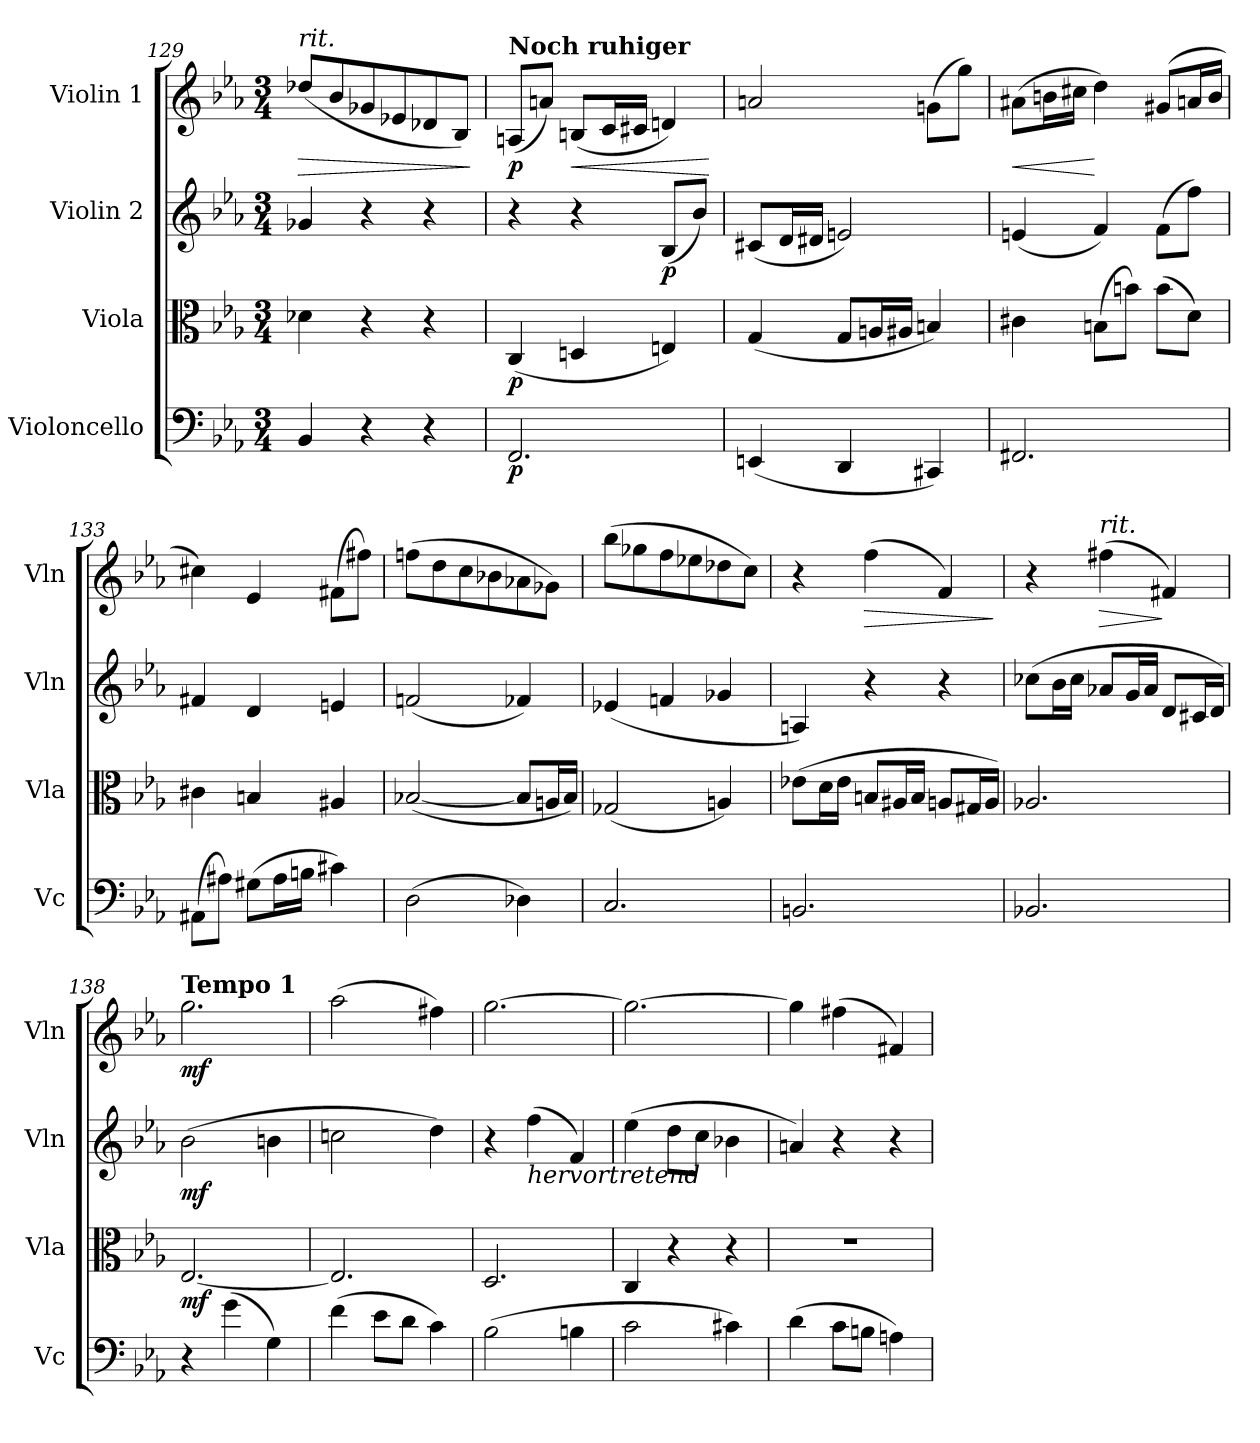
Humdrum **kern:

**kern	**dynam	**kern	**dynam	**kern	**dynam	**kern	**dynam
*part4	*part4	*part3	*part3	*part2	*part2	*part1	*part1
*staff4	*staff4	*staff3	*staff3	*staff2	*staff2	*staff1	*staff1
*I"Violoncello	*	*I"Viola	*	*I"Violin 2	*	*I"Violin 1	*
*I'Vc	*	*I'Vla	*	*I'Vln	*	*I'Vln	*
!!LO:PB:g=z
*clefF4	*	*clefC3	*	*clefG2	*	*clefG2	*
*k[b-e-a-]	*	*k[b-e-a-]	*	*k[b-e-a-]	*	*k[b-e-a-]	*
*M3/4	*	*M3/4	*	*M3/4	*	*M3/4	*
=129	=129	=129	=129	=129	=129	=129	=129
!	!	!	!	!	!	!LO:TX:a:i:t=rit.	!
!	!	!	!	!	!	!	!LO:HP:b
4BB-/	.	4d-X\	.	4g-X/	.	(8dd-X/L	>
.	.	.	.	.	.	8b-/	.
4r	.	4r	.	4r	.	8g-X/	.
.	.	.	.	.	.	8e-X/	.
4r	.	4r	.	4r	.	8d-X/	.
.	.	.	.	.	.	8B-/J)	.
.	.	.	.	.	.	.	]
=130	=130	=130	=130	=130	=130	=130	=130
!	!	!	!	!	!	!LO:TX:a:B:t=Noch ruhiger	!
!	!LO:DY:b	!	!LO:DY:b	!	!	!	!LO:DY:b
2.FF/	p	(4C/	p	4r	.	(8An/L	p
.	.	.	.	.	.	8an/J)	.
!	!	!	!	!	!	!	!LO:HP:b
.	.	4Dn/	.	4r	.	(8Bn/L	<
.	.	.	.	.	.	16c/L	.
.	.	.	.	.	.	16c#X/JJ	.
!	!	!	!	!	!LO:DY:b	!	!
.	.	4En/)	.	(8B-/L	p	4dn/)	.
.	.	.	.	8b-/J)	.	.	.
.	.	.	.	.	.	.	[
=131	=131	=131	=131	=131	=131	=131	=131
(4EEn/	.	(4G/	.	(8c#X/L	.	2an/	.
.	.	.	.	16d/L	.	.	.
.	.	.	.	16d#X/JJ	.	.	.
4DD/	.	8G/L	.	2en/)	.	.	.
.	.	16An/L	.	.	.	.	.
.	.	16A#X/JJ	.	.	.	.	.
4CC#X/)	.	4Bn/)	.	.	.	(8gn\L	.
.	.	.	.	.	.	8gg\J)	.
=132	=132	=132	=132	=132	=132	=132	=132
!	!	!	!	!	!	!	!LO:HP:b
2.FF#X/	.	4c#X\	.	(4en/	.	(8a#X\L	<
.	.	.	.	.	.	16bn\L	.
.	.	.	.	.	.	16cc#X\JJ	.
.	.	(8Bn\L	.	4f/)	.	4dd\)	[
.	.	8bn\J)	.	.	.	.	.
.	.	(8b\L	.	(8f\L	.	(8g#X/L	.
.	.	8d\J)	.	8ff\J)	.	16an/L	.
.	.	.	.	.	.	16b/JJ	.
=133	=133	=133	=133	=133	=133	=133	=133
(8AA#X\L	.	4c#X\	.	4f#X/	.	4cc#X\)	.
8A#X\J)	.	.	.	.	.	.	.
(8G#X\L	.	4Bn/	.	4d/	.	4e-/	.
16A#\L	.	.	.	.	.	.	.
16Bn\JJ	.	.	.	.	.	.	.
4c#X\)	.	4A#X/	.	4en/	.	(8f#X\L	.
.	.	.	.	.	.	8ff#X\J)	.
!!LO:LB:g=z
=134	=134	=134	=134	=134	=134	=134	=134
(2D\	.	([2B-X/	.	(2fn/	.	(8ffn\L	.
.	.	.	.	.	.	8dd\	.
.	.	.	.	.	.	8cc\	.
.	.	.	.	.	.	8b-X\	.
4D-X\)	.	8B-/L]	.	4f-X/)	.	8a-X\	.
.	.	16An/L	.	.	.	8g-X\J)	.
.	.	16B-/JJ)	.	.	.	.	.
=135	=135	=135	=135	=135	=135	=135	=135
2.C/	.	(2G-X/	.	(4e-X/	.	(8bb-\L	.
.	.	.	.	.	.	8gg-X\	.
.	.	.	.	4fn/	.	8ff\	.
.	.	.	.	.	.	8ee-X\	.
.	.	4An/)	.	4g-X/	.	8dd-X\	.
.	.	.	.	.	.	8cc\J)	.
=136	=136	=136	=136	=136	=136	=136	=136
2.BBn/	.	(8e-X\L	.	4An/)	.	4r	.
.	.	16d\L	.	.	.	.	.
.	.	16e-\JJ	.	.	.	.	.
!	!	!	!	!	!	!	!LO:HP:b
.	.	8Bn/L	.	4r	.	(4ff\	>
.	.	16A#X/L	.	.	.	.	.
.	.	16B/JJ	.	.	.	.	.
.	.	8An/L	.	4r	.	4f/)	.
.	.	16G#X/L	.	.	.	.	.
.	.	16A/JJ)	.	.	.	.	.
.	.	.	.	.	.	.	]
=137	=137	=137	=137	=137	=137	=137	=137
2.BB-X/	.	2.A-X/	.	(8cc-X\L	.	4r	.
.	.	.	.	16b-\L	.	.	.
.	.	.	.	16cc-\JJ	.	.	.
!	!	!	!	!	!	!LO:TX:a:i:t=rit.	!
!	!	!	!	!	!	!	!LO:HP:b
.	.	.	.	8a-X/L	.	(4ff#X\	>
.	.	.	.	16g/L	.	.	.
.	.	.	.	16a-/JJ	.	.	.
.	.	.	.	8d/L	.	4f#X/)	]
.	.	.	.	16c#X/L	.	.	.
.	.	.	.	16d/JJ)	.	.	.
=138	=138	=138	=138	=138	=138	=138	=138
!	!	!	!	!	!	!LO:TX:a:B:t=Tempo 1	!
!	!	!	!LO:DY:b	!	!LO:DY:b	!	!LO:DY:b
4r	.	[2.E-/	mf	(2b-\	mf	2.gg\	mf
!	!LO:DY:b	!	!	!	!	!	!
!	!LO:DY:n=1:b	!	!	!	!	!	!
(4g\	mf other-dynamics	.	.	.	.	.	.
4G\)	.	.	.	4bn\	.	.	.
=139	=139	=139	=139	=139	=139	=139	=139
(4f\	.	2.E-/]	.	2ccn\	.	(2aa-\	.
8e-\L	.	.	.	.	.	.	.
8d\J	.	.	.	.	.	.	.
4c\)	.	.	.	4dd\)	.	4ff#X\)	.
!!LO:LB:g=z
=140	=140	=140	=140	=140	=140	=140	=140
(2B-\	.	2.D/	.	4r	.	[2.gg\	.
!	!	!	!	!LO:TX:b:i:t=hervortretend	!	!	!
.	.	.	.	(4ff\	.	.	.
4Bn\	.	.	.	4f/)	.	.	.
=141	=141	=141	=141	=141	=141	=141	=141
2c\	.	4C/	.	(4ee-\	.	2.gg\_	.
.	.	4r	.	8dd\L	.	.	.
.	.	.	.	8cc\J	.	.	.
4c#X\)	.	4r	.	4b-X\	.	.	.
=142	=142	=142	=142	=142	=142	=142	=142
(4d\	.	2.r	.	4an/)	.	4gg\]	.
8c\L	.	.	.	4r	.	(4ff#X\	.
8Bn\J	.	.	.	.	.	.	.
4An\)	.	.	.	4r	.	4f#X/)	.
=	=	=	=	=	=	=	=
*-	*-	*-	*-	*-	*-	*-	*-
